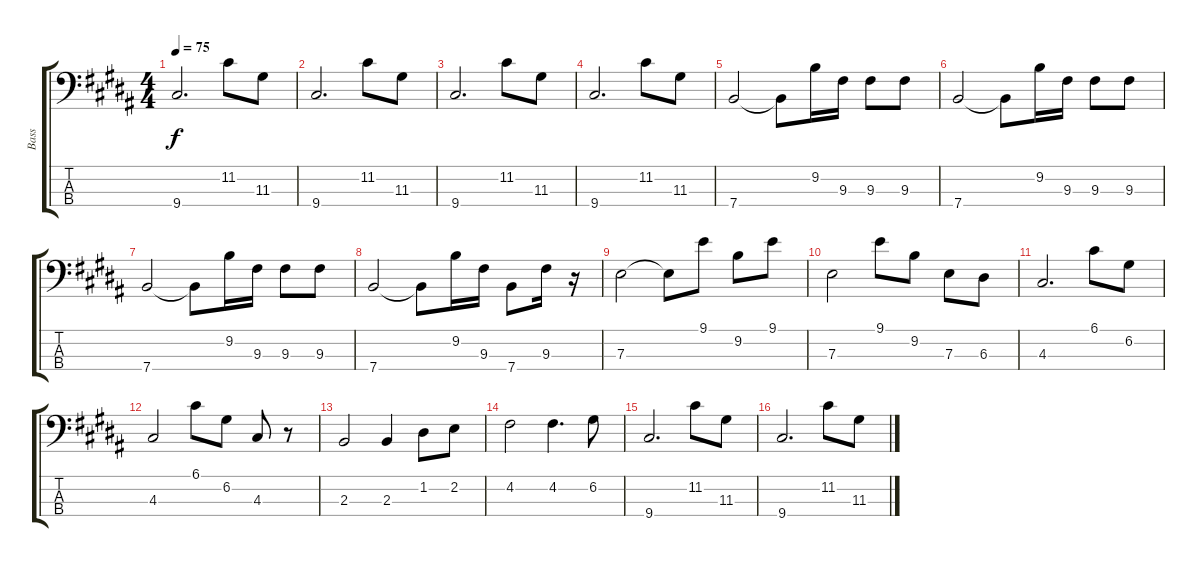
\track ("Bass" "Bass") {instrument electricbassfinger}
\staff {score tabs}
\tuning (G2 D2 A1 E1) {hide}
\ts (4 4)
\tempo 75
\clef f4
\ks b
9.4.2{d dy f instrument electricbassfinger} 11.2.8 11.3.8 |
9.4.2{d} 11.2.8 11.3.8 |
9.4.2{d} 11.2.8 11.3.8 |
9.4.2{d} 11.2.8 11.3.8 |
7.4.2 7.4{t}.8 9.2.16 9.3.16 9.3.8 9.3.8 |
7.4.2 7.4{t}.8 9.2.16 9.3.16 9.3.8 9.3.8 |
7.4.2 7.4{t}.8 9.2.16 9.3.16 9.3.8 9.3.8 |
7.4.2 7.4{t}.8 9.2.16 9.3.16 7.4.8 9.3.16 r.16 |
7.3.2 7.3{t}.8 9.1.8 9.2.8 9.1.8 |
7.3.2 9.1.8 9.2.8 7.3.8 6.3.8 |
4.3.2{d} 6.1.8 6.2.8 |
4.3.2 6.1.8 6.2.8 4.3.8 r.8 |
2.3.2 2.3.4 1.2.8 2.2.8 |
4.2.2 4.2.4{d} 6.2.8 |
9.4.2{d} 11.2.8 11.3.8 |
9.4.2{d} 11.2.8 11.3.8
